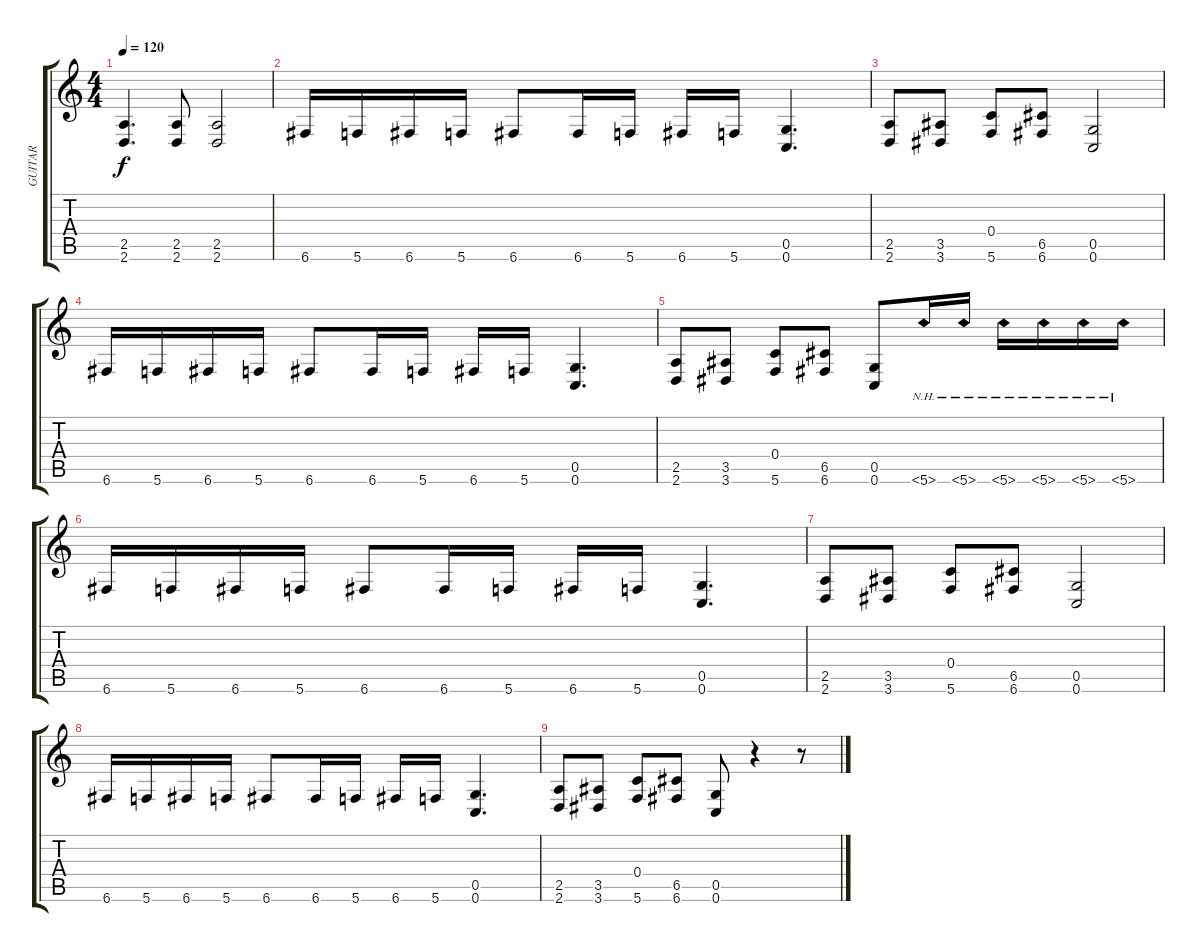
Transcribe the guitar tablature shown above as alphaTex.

\track ("GUITAR" "GUITAR") {instrument distortionguitar}
\staff {score tabs}
\tuning (D4 A3 F3 C3 G2 C2) {hide}
\ts (4 4)
\tempo 120
\clef g2
\ks c
(2.5 2.6).4{d dy f} (2.5 2.6).8 (2.5 2.6).2 |
6.6.16 5.6.16 6.6.16 5.6.16 6.6.8 6.6.16 5.6.16 6.6.16 5.6.16 (0.5 0.6).4{d} |
(2.5 2.6).8 (3.5 3.6).8 (0.4 5.6).8 (6.5 6.6).8 (0.5 0.6).2 |
6.6.16 5.6.16 6.6.16 5.6.16 6.6.8 6.6.16 5.6.16 6.6.16 5.6.16 (0.5 0.6).4{d} |
(2.5 2.6).8 (3.5 3.6).8 (0.4 5.6).8 (6.5 6.6).8 (0.5 0.6).8 5.6{nh}.16 5.6{nh}.16 5.6{nh}.16 5.6{nh}.16 5.6{nh}.16 5.6{nh}.16 |
6.6.16 5.6.16 6.6.16 5.6.16 6.6.8 6.6.16 5.6.16 6.6.16 5.6.16 (0.5 0.6).4{d} |
(2.5 2.6).8 (3.5 3.6).8 (0.4 5.6).8 (6.5 6.6).8 (0.5 0.6).2 |
6.6.16 5.6.16 6.6.16 5.6.16 6.6.8 6.6.16 5.6.16 6.6.16 5.6.16 (0.5 0.6).4{d} |
(2.5 2.6).8 (3.5 3.6).8 (0.4 5.6).8 (6.5 6.6).8 (0.5 0.6).8 r.4 r.8
